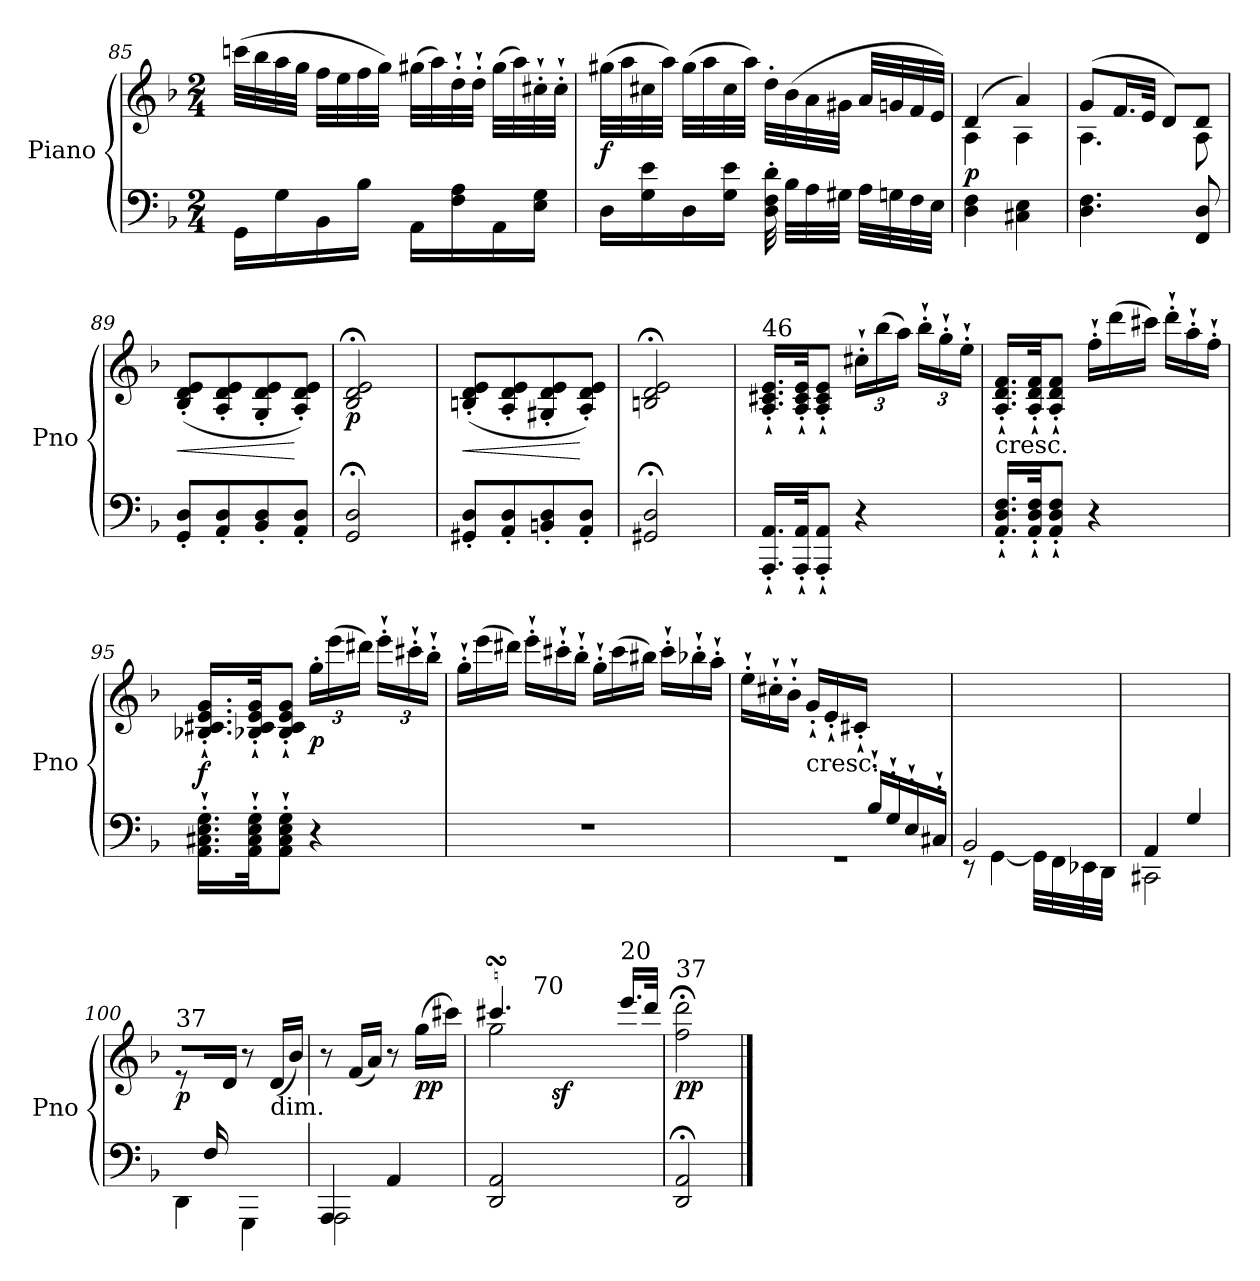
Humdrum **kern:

**kern	**kern	**dynam
*part1	*part1	*part1
*staff2	*staff1	*staff1/2
*I"Piano	*	*
*I'Pno	*	*
!!LO:LB:g=z
*clefF4	*clefG2	*
*k[b-]	*k[b-]	*
*F:	*F:	*
*M2/4	*M2/4	*
=85	=85	=85
16GG\LL	(32cccn\LLL	.
.	32bb-\	.
16G\	32aa\	.
.	32gg\JJJ	.
16BB-\	32ff\LLL	.
.	32ee\	.
16B-\JJ	32ff\	.
.	32gg\JJJ)	.
16AA\LL	(32gg#X\LLL	.
.	32aa\)	.
16F\ 16A\	32dd`'\	.
.	32dd`'\JJJ	.
16AA\	(32gg#\LLL	.
.	32aa\)	.
16E\ 16G\JJ	32cc#X`'\	.
.	32cc#`'\JJJ	.
=86	=86	=86
!	!	!LO:DY:b
16D\LL	(32gg#X\LLL	f
.	32aa\	.
16G\ 16e\	32cc#X\	.
.	32aa\JJJ)	.
16D\	(32gg#\LLL	.
.	32aa\	.
16G\ 16e\JJ	32cc#\	.
.	32aa\JJJ)	.
32D\' 32F\' 32d\'	32dd'\LLL	.
32B-\LLL	(32b-\	.
32A\	32a\	.
32G#X\JJJ	32g#X\JJJ	.
32A\LLL	32a/LLL	.
32Gn\	32gn/	.
32F\	32f/	.
32E\JJJ	32e/JJJ)	.
=87	=87	=87
*	*^	*
!	!	!	!LO:DY:b
4D\ 4F\	(4d/	4A\	p
4C#X\ 4E\	4a/)	4A\	.
=88	=88	=88	=88
4.D\ 4.F\	(8g/L	4.A\	.
.	16.f/L	.	.
.	32e/JJk	.	.
.	8d/L)	.	.
8FF/ 8D/	8d/J	8A\	.
=89	=89	=89	=89
!	!	!	!LO:HP:b
*	*v	*v	*
8GG/' 8D/'L	(8B-/' 8d/' 8e/'L	<
8AA/' 8D/'	8A/' 8d/' 8e/'	.
8BB-/' 8D/'	8G/' 8d/' 8e/'	.
8AA/' 8D/'J	8A/' 8d/' 8e/'J)	[
!!LO:LB:g=z
=90	=90	=90
!	!	!LO:DY:b
2GG/; 2D/;	2B-/;< 2d/;< 2e/;<	p
=91	=91	=91
!	!	!LO:HP:b
8GG#X/' 8D/'L	(8Bn/' 8d/' 8e/'L	<
8AA/' 8D/'	8A/' 8d/' 8e/'	.
8BBn/' 8D/'	8G#X/' 8d/' 8e/'	.
8AA/' 8D/'J	8A/' 8d/' 8e/'J)	[
=92	=92	=92
2GG#X/; 2D/;	2Bn/;< 2d/;< 2e/;<	.
=93	=93	=93
!	!LO:TX:a:t=46	!
16.AAA/`' 16.AA/`'LL	16.A/`' 16.c#X/`' 16.e/`'LL	.
32AAA/`' 32AA/`'JK	32A/`' 32c#/`' 32e/`'JK	.
8AAA/`' 8AA/`'J	8A/`' 8c#/`' 8e/`'J	.
*	*Xbrackettup	*
4r	24cc#X`'\LL	.
.	(24bb-\	.
.	24aa\JJ)	.
.	24bb-`'\LL	.
.	24gg`'\	.
.	24ee`'\JJ	.
=94	=94	=94
!	!LO:TX:b:t=cresc.	!
16.AA/`' 16.D/`' 16.F/`'LL	16.A/'` 16.d/'` 16.f/'`LL	.
32AA/`' 32D/`' 32F/`'JK	32A/'` 32d/'` 32f/'`JK	.
8AA/`' 8D/`' 8F/`'J	8A/'` 8d/'` 8f/'`J	.
*	*Xtuplet	*
4r	24ff`'\LL	.
.	(24ddd\	.
.	24ccc#X\JJ)	.
.	24ddd`'\LL	.
.	24aa`'\	.
.	24ff`'\JJ	.
=95	=95	=95
!	!	!LO:DY:b
16.AA\`' 16.C#X\`' 16.E\`' 16.G\`'LL	16.B-X/`' 16.c#X/`' 16.e/`' 16.g/`'LL	f
32AA\`' 32C#\`' 32E\`' 32G\`'JK	32B-X/`' 32c#/`' 32e/`' 32g/`'JK	.
8AA\`' 8C#\`' 8E\`' 8G\`'J	8B-/`' 8c#/`' 8e/`' 8g/`'J	.
*	*tuplet	*
!	!	!LO:DY:b
4r	24gg'\LL	p
.	(24eee\	.
.	24ddd#X\JJ)	.
.	24eee`'\LL	.
.	24ccc#X`'\	.
.	24bb-`'\JJ	.
!!LO:LB:g=z
=96	=96	=96
*	*Xtuplet	*
2r	24gg`'\LL	.
.	(24eee\	.
.	24ddd#X\JJ)	.
.	24eee`'\LL	.
.	24ccc#X`'\	.
.	24bb-`'\JJ	.
.	24gg`'\LL	.
.	(24ccc#\	.
.	24bb#X\JJ)	.
.	24ccc#`'\LL	.
.	24bb-X`'\	.
.	24aa`'\JJ	.
=97	=97	=97
*^	*	*
4ryy	2r	24ee`'\LL	.
.	.	24cc#X`'\	.
.	.	24b-`'\JJ	.
!	!	!LO:TX:b:t=cresc.	!
.	.	24g`'/LL	.
.	.	24e`'/	.
.	.	24c#X`'/JJ	.
16B-`'/LL	.	4ryy	.
16G`'/	.	.	.
16E`'/	.	.	.
16C#X`'/JJ	.	.	.
=98	=98	=98	=98
!	!	!	!LO:DY:b=2
!	!	!	!LO:DY:n=1:b
2BB-/	8rEE	2ryy	sf sf
.	[4GG\	.	.
.	32GG\LLL]	.	.
.	32FF\	.	.
.	32EE-X\	.	.
.	32DD\JJJ	.	.
=99	=99	=99	=99
4AA/	2CC#X\	2ryy	.
4G/	.	.	.
=100	=100	=100	=100
!	!	!LO:TX:a:t=37	!
!	!	!	!LO:DY:b
8ryy	4DD\	8r	p
(16F/LL	.	16ryy	.
4ryy	.	16d/JJ)	.
.	4GGG\	8r	.
!	!	!LO:TX:b:t=dim.	!
.	.	(16d/LL	.
16ryy	.	16b-/JJ)	.
=101	=101	=101	=101
4AAA/	2AAA\	8r	.
.	.	(16f/LL	.
.	.	16a/JJ)	.
4AA/	.	8r	.
!	!	!	!LO:DY:b
.	.	(16gg\LL	pp
.	.	16ccc#X\JJ)	.
*v	*v	*	*
!!LO:LB:g=z
=102	=102	=102
*	*^	*
*	*	*^	*
2DD/ 2AA/	4.ccc#XsSsS/	2gg\	4ryy	.
!	!	!	!LO:TX:a:t=70	!
.	.	.	32dddyy	.
!	!	!	!	!LO:DY:b
.	.	.	32ccc#yy	sf
.	.	.	32bbnyy	.
.	.	.	32ccc#yy	.
!	!LO:TX:a:t=20	!	!	!
.	16.eee/LL	.	8ryy	.
.	32ddd/JJk	.	.	.
*	*v	*v	*v	*
=103	=103	=103
!	!LO:TX:a:t=37	!
!	!	!LO:DY:b
2DD/; 2AA/;	2ff\;< 2ddd\;<	pp
==	==	==
*-	*-	*-
